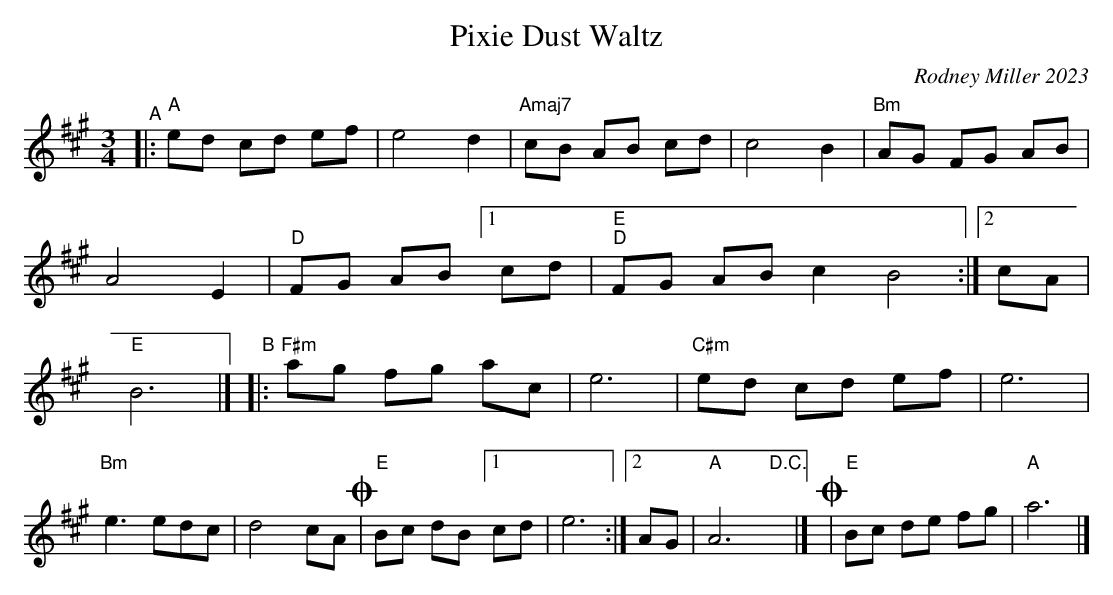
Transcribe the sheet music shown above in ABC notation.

X:1
T: Pixie Dust Waltz
C: Rodney Miller 2023 % (2-23)
M: 3/4
L: 1/8
K: A
"^A"|:\
"A"ed cd ef | e4 d2 | "Amaj7"cB AB cd | c4 B2 | "Bm"AG FG AB |
A4 E2 | "D"FG AB [1 cd | "E""D"FG AB c2 B4 :|[2 cA | "E"B6 |]
"^B"|:\
"F#m"ag fg ac | e6 | "C#m"ed cd ef | e6 | "Bm"e3 edc |
d4 cA !coda!| "E"Bc dB [1 cd | e6 :|[2 AG | "A"A6 "^D.C."y |]
!coda!| "E"Bc de fg | "A"a6 |]
